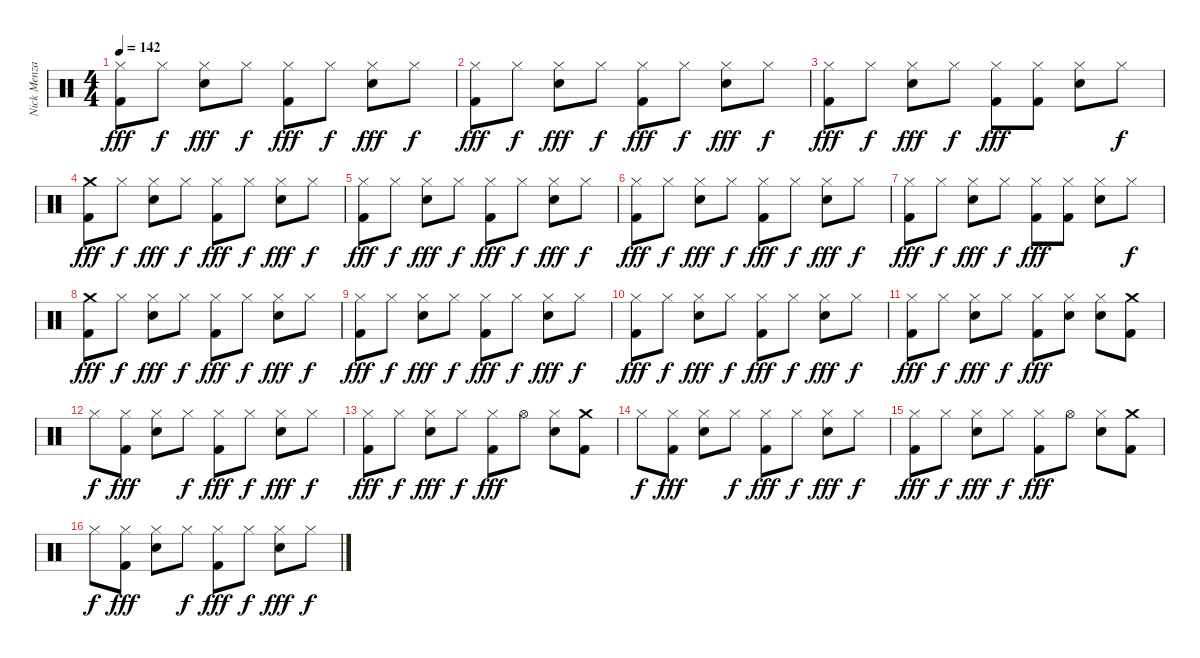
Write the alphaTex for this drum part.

\track ("Nick Menza" "Nick Menza") {instrument percussion}
\staff {score}
\articulation defaults
\ts (4 4)
\tempo 142
\clef neutral
\ks c
("Hi-Hat (closed)" "Kick (hit) 2").8{dy fff} "Hi-Hat (closed)".8{dy f} ("Hi-Hat (closed)" "Electric Snare (hit)").8{dy fff} "Hi-Hat (closed)".8{dy f} ("Hi-Hat (closed)" "Kick (hit) 2").8{dy fff} "Hi-Hat (closed)".8{dy f} ("Hi-Hat (closed)" "Electric Snare (hit)").8{dy fff} "Hi-Hat (closed)".8{dy f} |
("Hi-Hat (closed)" "Kick (hit) 2").8{dy fff} "Hi-Hat (closed)".8{dy f} ("Hi-Hat (closed)" "Electric Snare (hit)").8{dy fff} "Hi-Hat (closed)".8{dy f} ("Hi-Hat (closed)" "Kick (hit) 2").8{dy fff} "Hi-Hat (closed)".8{dy f} ("Hi-Hat (closed)" "Electric Snare (hit)").8{dy fff} "Hi-Hat (closed)".8{dy f} |
("Hi-Hat (closed)" "Kick (hit) 2").8{dy fff} "Hi-Hat (closed)".8{dy f} ("Hi-Hat (closed)" "Electric Snare (hit)").8{dy fff} "Hi-Hat (closed)".8{dy f} ("Hi-Hat (closed)" "Kick (hit) 2").8{dy fff} ("Hi-Hat (closed)" "Kick (hit) 2").8 ("Hi-Hat (closed)" "Electric Snare (hit)").8 "Hi-Hat (closed)".8{dy f} |
("Crash medium (hit)" "Kick (hit) 2").8{dy fff} "Hi-Hat (closed)".8{dy f} ("Hi-Hat (closed)" "Electric Snare (hit)").8{dy fff} "Hi-Hat (closed)".8{dy f} ("Hi-Hat (closed)" "Kick (hit) 2").8{dy fff} "Hi-Hat (closed)".8{dy f} ("Hi-Hat (closed)" "Electric Snare (hit)").8{dy fff} "Hi-Hat (closed)".8{dy f} |
("Hi-Hat (closed)" "Kick (hit) 2").8{dy fff} "Hi-Hat (closed)".8{dy f} ("Hi-Hat (closed)" "Electric Snare (hit)").8{dy fff} "Hi-Hat (closed)".8{dy f} ("Hi-Hat (closed)" "Kick (hit) 2").8{dy fff} "Hi-Hat (closed)".8{dy f} ("Hi-Hat (closed)" "Electric Snare (hit)").8{dy fff} "Hi-Hat (closed)".8{dy f} |
("Hi-Hat (closed)" "Kick (hit) 2").8{dy fff} "Hi-Hat (closed)".8{dy f} ("Hi-Hat (closed)" "Electric Snare (hit)").8{dy fff} "Hi-Hat (closed)".8{dy f} ("Hi-Hat (closed)" "Kick (hit) 2").8{dy fff} "Hi-Hat (closed)".8{dy f} ("Hi-Hat (closed)" "Electric Snare (hit)").8{dy fff} "Hi-Hat (closed)".8{dy f} |
("Hi-Hat (closed)" "Kick (hit) 2").8{dy fff} "Hi-Hat (closed)".8{dy f} ("Hi-Hat (closed)" "Electric Snare (hit)").8{dy fff} "Hi-Hat (closed)".8{dy f} ("Hi-Hat (closed)" "Kick (hit) 2").8{dy fff} ("Hi-Hat (closed)" "Kick (hit) 2").8 ("Hi-Hat (closed)" "Electric Snare (hit)").8 "Hi-Hat (closed)".8{dy f} |
("Crash medium (hit)" "Kick (hit) 2").8{dy fff} "Hi-Hat (closed)".8{dy f} ("Hi-Hat (closed)" "Electric Snare (hit)").8{dy fff} "Hi-Hat (closed)".8{dy f} ("Hi-Hat (closed)" "Kick (hit) 2").8{dy fff} "Hi-Hat (closed)".8{dy f} ("Hi-Hat (closed)" "Electric Snare (hit)").8{dy fff} "Hi-Hat (closed)".8{dy f} |
("Hi-Hat (closed)" "Kick (hit) 2").8{dy fff} "Hi-Hat (closed)".8{dy f} ("Hi-Hat (closed)" "Electric Snare (hit)").8{dy fff} "Hi-Hat (closed)".8{dy f} ("Hi-Hat (closed)" "Kick (hit) 2").8{dy fff} "Hi-Hat (closed)".8{dy f} ("Hi-Hat (closed)" "Electric Snare (hit)").8{dy fff} "Hi-Hat (closed)".8{dy f} |
("Hi-Hat (closed)" "Kick (hit) 2").8{dy fff} "Hi-Hat (closed)".8{dy f} ("Hi-Hat (closed)" "Electric Snare (hit)").8{dy fff} "Hi-Hat (closed)".8{dy f} ("Hi-Hat (closed)" "Kick (hit) 2").8{dy fff} "Hi-Hat (closed)".8{dy f} ("Hi-Hat (closed)" "Electric Snare (hit)").8{dy fff} "Hi-Hat (closed)".8{dy f} |
("Hi-Hat (closed)" "Kick (hit) 2").8{dy fff} "Hi-Hat (closed)".8{dy f} ("Hi-Hat (closed)" "Electric Snare (hit)").8{dy fff} "Hi-Hat (closed)".8{dy f} ("Hi-Hat (closed)" "Kick (hit) 2").8{dy fff} ("Hi-Hat (closed)" "Electric Snare (hit)").8 ("Hi-Hat (closed)" "Electric Snare (hit)").8 ("Crash medium (hit)" "Kick (hit) 2").8 |
"Hi-Hat (closed)".8{dy f} ("Hi-Hat (closed)" "Kick (hit) 2").8{dy fff} ("Hi-Hat (closed)" "Electric Snare (hit)").8 "Hi-Hat (closed)".8{dy f} ("Hi-Hat (closed)" "Kick (hit) 2").8{dy fff} "Hi-Hat (closed)".8{dy f} ("Hi-Hat (closed)" "Electric Snare (hit)").8{dy fff} "Hi-Hat (closed)".8{dy f} |
("Hi-Hat (closed)" "Kick (hit) 2").8{dy fff} "Hi-Hat (closed)".8{dy f} ("Hi-Hat (closed)" "Electric Snare (hit)").8{dy fff} "Hi-Hat (closed)".8{dy f} ("Hi-Hat (closed)" "Kick (hit) 2").8{dy fff} "Hi-Hat (open)".8 ("Hi-Hat (closed)" "Electric Snare (hit)").8 ("Crash medium (hit)" "Kick (hit) 2").8 |
"Hi-Hat (closed)".8{dy f} ("Hi-Hat (closed)" "Kick (hit) 2").8{dy fff} ("Hi-Hat (closed)" "Electric Snare (hit)").8 "Hi-Hat (closed)".8{dy f} ("Hi-Hat (closed)" "Kick (hit) 2").8{dy fff} "Hi-Hat (closed)".8{dy f} ("Hi-Hat (closed)" "Electric Snare (hit)").8{dy fff} "Hi-Hat (closed)".8{dy f} |
("Hi-Hat (closed)" "Kick (hit) 2").8{dy fff} "Hi-Hat (closed)".8{dy f} ("Hi-Hat (closed)" "Electric Snare (hit)").8{dy fff} "Hi-Hat (closed)".8{dy f} ("Hi-Hat (closed)" "Kick (hit) 2").8{dy fff} "Hi-Hat (open)".8 ("Hi-Hat (closed)" "Electric Snare (hit)").8 ("Crash medium (hit)" "Kick (hit) 2").8 |
"Hi-Hat (closed)".8{dy f} ("Hi-Hat (closed)" "Kick (hit) 2").8{dy fff} ("Hi-Hat (closed)" "Electric Snare (hit)").8 "Hi-Hat (closed)".8{dy f} ("Hi-Hat (closed)" "Kick (hit) 2").8{dy fff} "Hi-Hat (closed)".8{dy f} ("Hi-Hat (closed)" "Electric Snare (hit)").8{dy fff} "Hi-Hat (closed)".8{dy f}
